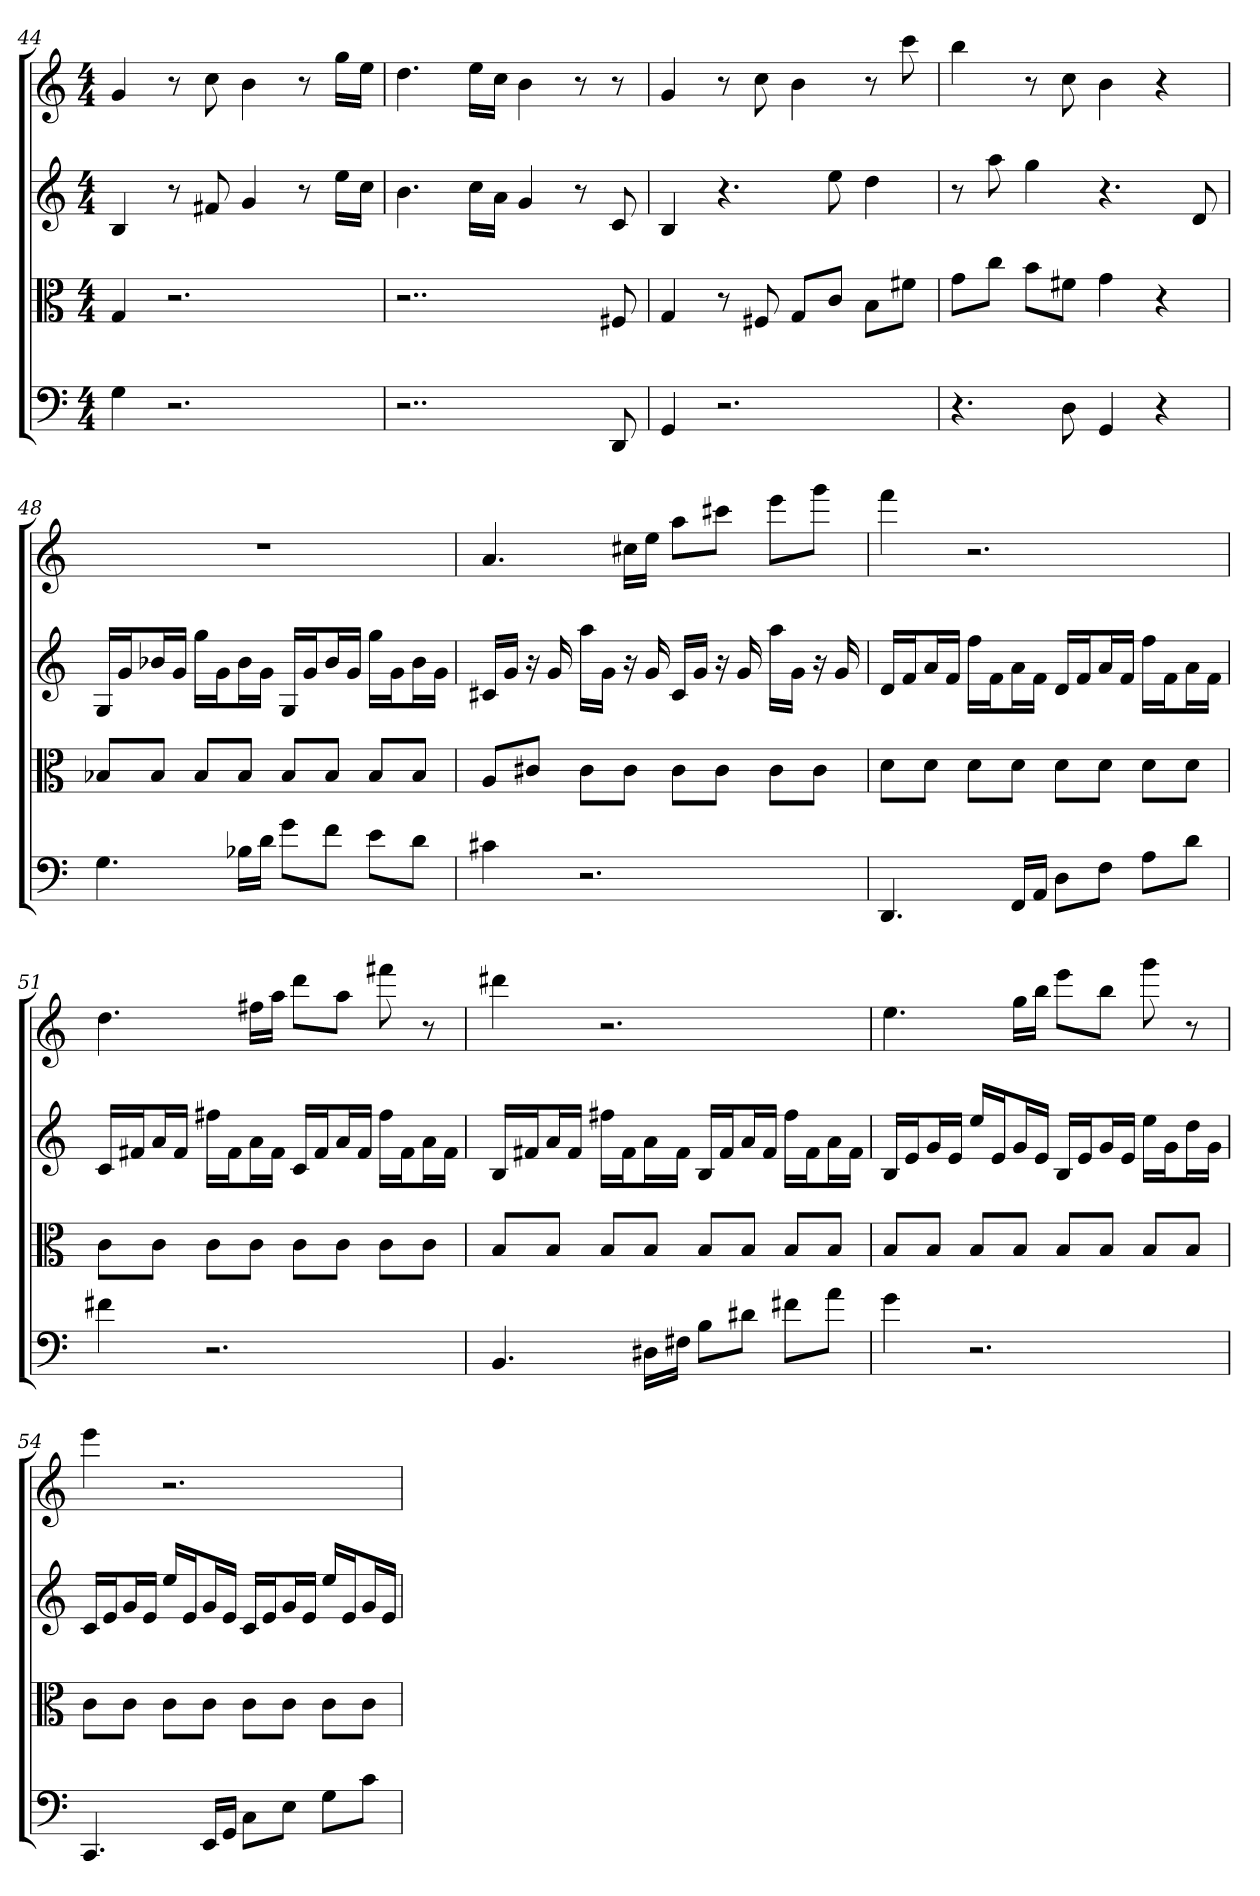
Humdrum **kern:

**kern	**kern	**kern	**kern
*part4	*part3	*part2	*part1
*staff4	*staff3	*staff2	*staff1
*clefF4	*clefC3	*clefG2	*clefG2
*k[]	*k[]	*k[]	*k[]
*C:	*C:	*C:	*C:
*M4/4	*M4/4	*M4/4	*M4/4
=44	=44	=44	=44
4G	4G	4B	4g
2.r	2.r	8r	8r
.	.	8f#X	8cc
.	.	4g	4b
.	.	8r	8r
.	.	16ee\LL	16gg\LL
.	.	16cc\JJ	16ee\JJ
=45	=45	=45	=45
2..r	2..r	4.b	4.dd
.	.	16cc\LL	16ee\LL
.	.	16a\JJ	16cc\JJ
.	.	4g	4b
.	.	8r	8r
8DD	8F#X	8c	8r
=46	=46	=46	=46
4GG	4G	4B	4g
2.r	8r	4.r	8r
.	8F#X	.	8cc
.	8G/L	.	4b
.	8c/J	8ee	.
.	8B\L	4dd	8r
.	8f#X\J	.	8ccc
=47	=47	=47	=47
4.r	8g\L	8r	4bb
.	8cc\J	8aa	.
.	8b\L	4gg	8r
8D	8f#X\J	.	8cc
4GG	4g	4.r	4b
4r	4r	.	4r
.	.	8d	.
=48	=48	=48	=48
4.G	8B-X/L	16G/LL	1r
.	.	16g/J	.
.	8B-/J	16b-X/L	.
.	.	16g/JJ	.
.	8B-/L	16gg\LL	.
.	.	16g\J	.
16B-X\LL	8B-/J	16b-\L	.
16d\JJ	.	16g\JJ	.
8g\L	8B-/L	16G/LL	.
.	.	16g/J	.
8f\J	8B-/J	16b-/L	.
.	.	16g/JJ	.
8e\L	8B-/L	16gg\LL	.
.	.	16g\J	.
8d\J	8B-/J	16b-\L	.
.	.	16g\JJ	.
=49	=49	=49	=49
4c#X	8A/L	16c#X/LL	4.a
.	.	16g/JJ	.
.	8c#X/J	16r	.
.	.	16g	.
2.r	8c#\L	16aa\LL	.
.	.	16g\JJ	.
.	8c#\J	16r	16cc#X\LL
.	.	16g	16ee\JJ
.	8c#\L	16c#/LL	8aa\L
.	.	16g/JJ	.
.	8c#\J	16r	8ccc#X\J
.	.	16g	.
.	8c#\L	16aa\LL	8eee\L
.	.	16g\JJ	.
.	8c#\J	16r	8ggg\J
.	.	16g	.
=50	=50	=50	=50
4.DD	8d\L	16d/LL	4fff
.	.	16f/J	.
.	8d\J	16a/L	.
.	.	16f/JJ	.
.	8d\L	16ff\LL	2.r
.	.	16f\J	.
16FF/LL	8d\J	16a\L	.
16AA/JJ	.	16f\JJ	.
8D\L	8d\L	16d/LL	.
.	.	16f/J	.
8F\J	8d\J	16a/L	.
.	.	16f/JJ	.
8A\L	8d\L	16ff\LL	.
.	.	16f\J	.
8d\J	8d\J	16a\L	.
.	.	16f\JJ	.
=51	=51	=51	=51
4f#X	8c\L	16c/LL	4.dd
.	.	16f#X/J	.
.	8c\J	16a/L	.
.	.	16f#/JJ	.
2.r	8c\L	16ff#X\LL	.
.	.	16f#\J	.
.	8c\J	16a\L	16ff#X\LL
.	.	16f#\JJ	16aa\JJ
.	8c\L	16c/LL	8ddd\L
.	.	16f#/J	.
.	8c\J	16a/L	8aa\J
.	.	16f#/JJ	.
.	8c\L	16ff#\LL	8fff#X
.	.	16f#\J	.
.	8c\J	16a\L	8r
.	.	16f#\JJ	.
=52	=52	=52	=52
4.BB	8B/L	16B/LL	4ddd#X
.	.	16f#X/J	.
.	8B/J	16a/L	.
.	.	16f#/JJ	.
.	8B/L	16ff#X\LL	2.r
.	.	16f#\J	.
16D#X\LL	8B/J	16a\L	.
16F#X\JJ	.	16f#\JJ	.
8B\L	8B/L	16B/LL	.
.	.	16f#/J	.
8d#X\J	8B/J	16a/L	.
.	.	16f#/JJ	.
8f#X\L	8B/L	16ff#\LL	.
.	.	16f#\J	.
8a\J	8B/J	16a\L	.
.	.	16f#\JJ	.
=53	=53	=53	=53
4g	8B/L	16B/LL	4.ee
.	.	16e/J	.
.	8B/J	16g/L	.
.	.	16e/JJ	.
2.r	8B/L	16ee/LL	.
.	.	16e/J	.
.	8B/J	16g/L	16gg\LL
.	.	16e/JJ	16bb\JJ
.	8B/L	16B/LL	8eee\L
.	.	16e/J	.
.	8B/J	16g/L	8bb\J
.	.	16e/JJ	.
.	8B/L	16ee\LL	8ggg
.	.	16g\J	.
.	8B/J	16dd\L	8r
.	.	16g\JJ	.
=54	=54	=54	=54
4.CC	8c\L	16c/LL	4eee
.	.	16e/J	.
.	8c\J	16g/L	.
.	.	16e/JJ	.
.	8c\L	16ee/LL	2.r
.	.	16e/J	.
16EE/LL	8c\J	16g/L	.
16GG/JJ	.	16e/JJ	.
8C\L	8c\L	16c/LL	.
.	.	16e/J	.
8E\J	8c\J	16g/L	.
.	.	16e/JJ	.
8G\L	8c\L	16ee/LL	.
.	.	16e/J	.
8c\J	8c\J	16g/L	.
.	.	16e/JJ	.
=	=	=	=
*-	*-	*-	*-
